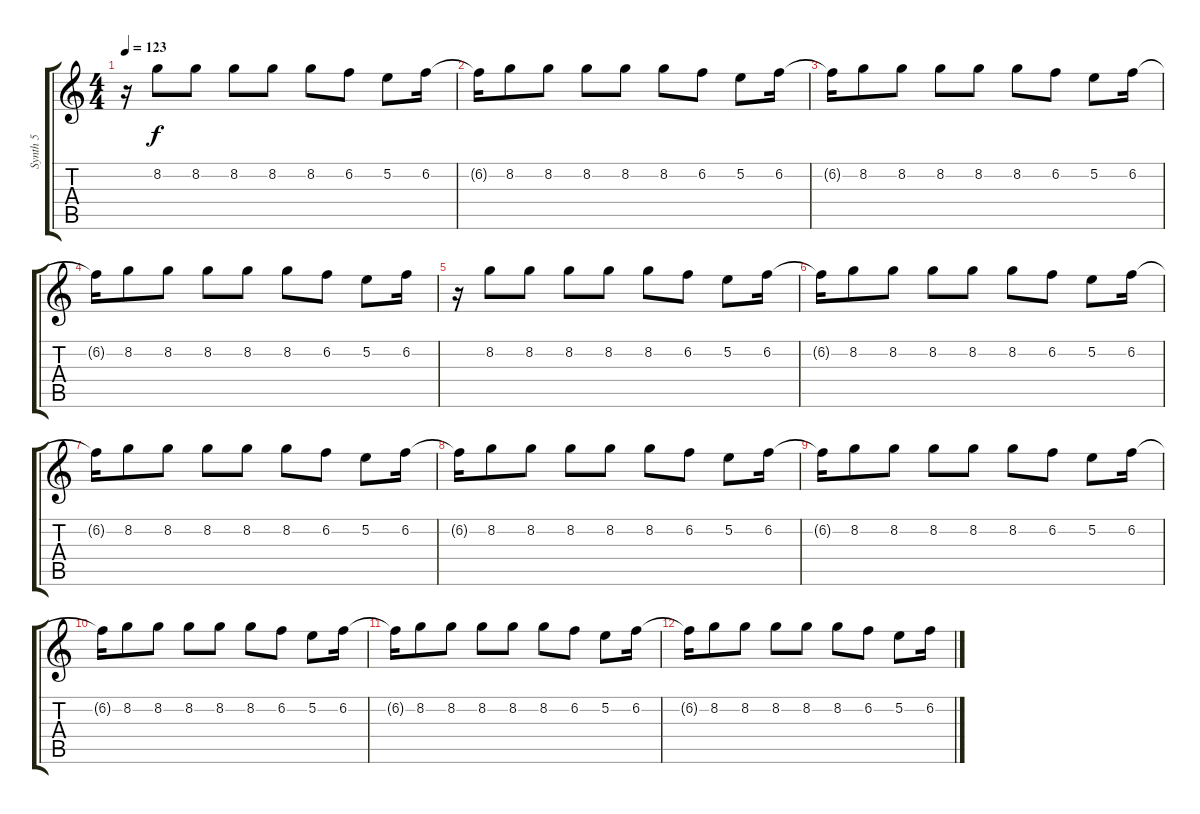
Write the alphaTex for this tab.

\track ("Synth 5" "Synth 5") {instrument synthbass1}
\staff {score tabs}
\tuning (E4 B3 G3 D3 A2 E2) {hide}
\ts (4 4)
\tempo 123
\clef g2
\ks c
r.16{dy f} 8.2.8 8.2.8 8.2.8 8.2.8 8.2.8 6.2.8 5.2.8 6.2.16 |
6.2{t}.16 8.2.8 8.2.8 8.2.8 8.2.8 8.2.8 6.2.8 5.2.8 6.2.16 |
6.2{t}.16 8.2.8 8.2.8 8.2.8 8.2.8 8.2.8 6.2.8 5.2.8 6.2.16 |
6.2{t}.16 8.2.8 8.2.8 8.2.8 8.2.8 8.2.8 6.2.8 5.2.8 6.2.16 |
r.16 8.2.8 8.2.8 8.2.8 8.2.8 8.2.8 6.2.8 5.2.8 6.2.16 |
6.2{t}.16 8.2.8 8.2.8 8.2.8 8.2.8 8.2.8 6.2.8 5.2.8 6.2.16 |
6.2{t}.16 8.2.8 8.2.8 8.2.8 8.2.8 8.2.8 6.2.8 5.2.8 6.2.16 |
6.2{t}.16 8.2.8 8.2.8 8.2.8 8.2.8 8.2.8 6.2.8 5.2.8 6.2.16 |
6.2{t}.16 8.2.8 8.2.8 8.2.8 8.2.8 8.2.8 6.2.8 5.2.8 6.2.16 |
6.2{t}.16 8.2.8 8.2.8 8.2.8 8.2.8 8.2.8 6.2.8 5.2.8 6.2.16 |
6.2{t}.16 8.2.8 8.2.8 8.2.8 8.2.8 8.2.8 6.2.8 5.2.8 6.2.16 |
6.2{t}.16 8.2.8 8.2.8 8.2.8 8.2.8 8.2.8 6.2.8 5.2.8 6.2.16
